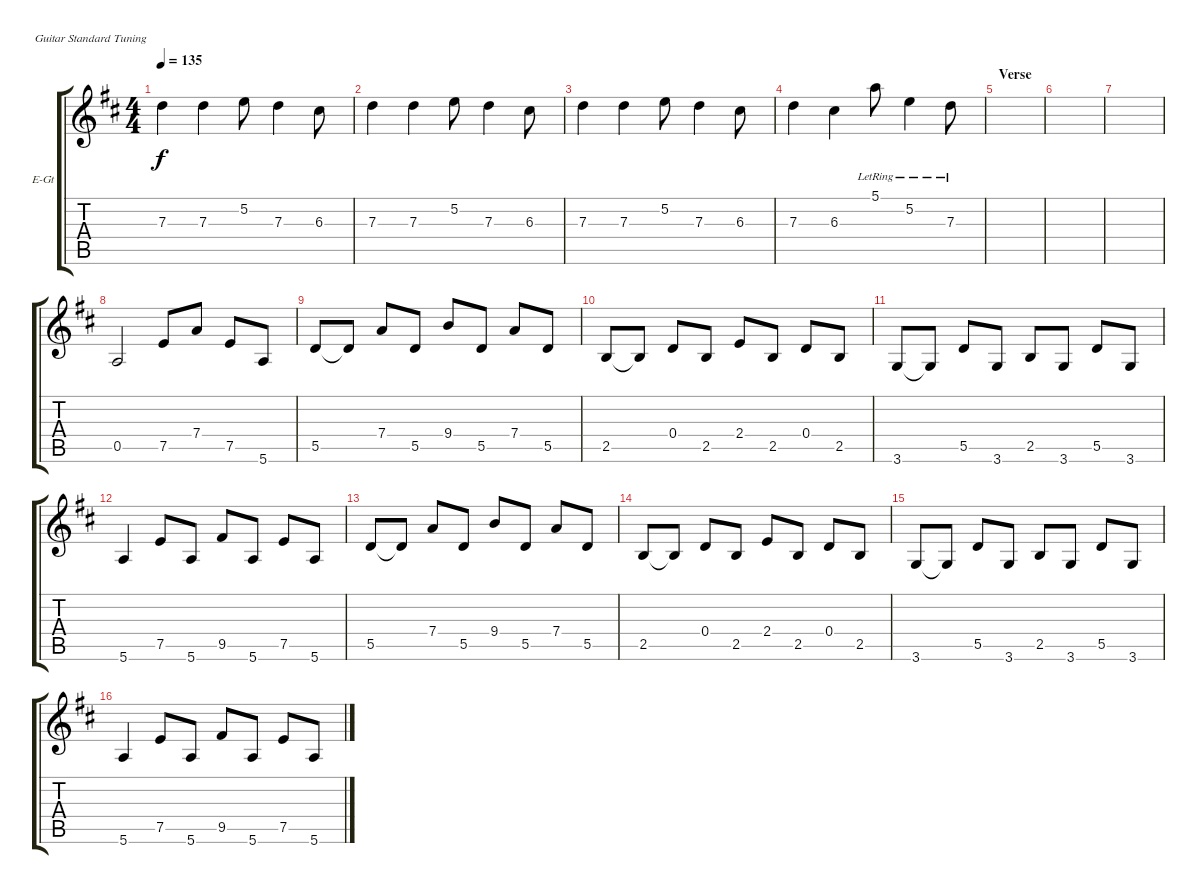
\defaultSystemsLayout 4
\bracketExtendMode groupsimilarinstruments
\firstSystemTrackNameOrientation horizontal
\otherSystemsTrackNameOrientation horizontal
\track ("Electric Guitar" "E-Gt") {instrument distortionguitar}
\staff {score tabs}
\tuning (E4 B3 G3 D3 A2 E2)
\ts (4 4)
\tempo 135
\clef g2
\scale
1.07818
\ks d
7.3.4{dy f} 7.3.4 5.2.8 7.3.4 6.3.8 |
\scale
0.960908 7.3.4 7.3.4 5.2.8 7.3.4 6.3.8 |
\scale
0.960908 7.3.4 7.3.4 5.2.8 7.3.4 6.3.8 |
\scale
1.07818 7.3.4 6.3.4 5.1{lr}.8 5.2{lr}.4 7.3{lr}.8 |
\section ("" "Verse")
\scale
0.960908 |
\scale
0.960908 |
\scale
1.07818 |
\scale
0.960908 0.5.2 7.5.8 7.4.8 7.5.8 5.6.8 |
\scale
0.960908 5.5.8 5.5{t}.8 7.4.8 5.5.8 9.4.8 5.5.8 7.4.8 5.5.8 |
\scale
1.07818 2.5.8 2.5{t}.8 0.4.8 2.5.8 2.4.8 2.5.8 0.4.8 2.5.8 |
\scale
0.960908 3.6.8 3.6{t}.8 5.5.8 3.6.8 2.5.8 3.6.8 5.5.8 3.6.8 |
\scale
0.960908 5.6.4 7.5.8 5.6.8 9.5.8 5.6.8 7.5.8 5.6.8 |
\scale
1.07818 5.5.8 5.5{t}.8 7.4.8 5.5.8 9.4.8 5.5.8 7.4.8 5.5.8 |
\scale
0.960908 2.5.8 2.5{t}.8 0.4.8 2.5.8 2.4.8 2.5.8 0.4.8 2.5.8 |
\scale
0.960908 3.6.8 3.6{t}.8 5.5.8 3.6.8 2.5.8 3.6.8 5.5.8 3.6.8 |
\scale
1.07818 5.6.4 7.5.8 5.6.8 9.5.8 5.6.8 7.5.8 5.6.8
